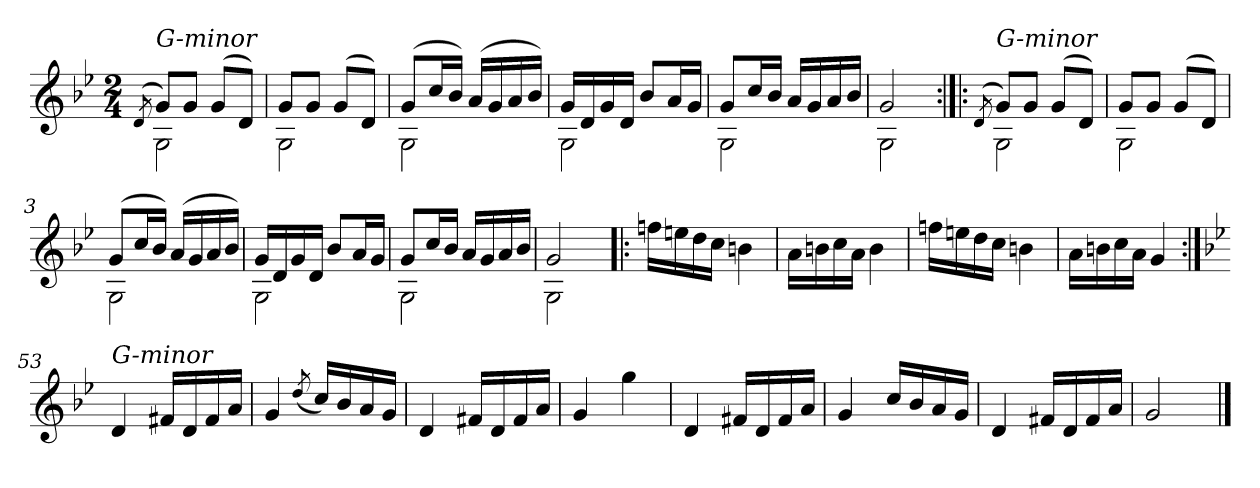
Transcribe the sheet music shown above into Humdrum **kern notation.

**kern
*part1
*staff1
*clefG2
*k[b-e-]
*g:
*M2/4
=1
(8qd/
*^
!LO:TX:a:i:t=G-minor	!
8gL)	2G
8gJ	.
(8gL	.
8dJ)	.
=2	=2
8gL	2G
8gJ	.
(8gL	.
8dJ)	.
=3	=3
(8gL	2G
16ccL	.
16b-JJ)	.
(16aLL	.
16g	.
16a	.
16b-JJ)	.
=4	=4
16gLL	2G
16d	.
16g	.
16dJJ	.
8b-L	.
16aL	.
16gJJ	.
=5	=5
8gL	2G
16ccL	.
16b-JJ	.
16aLL	.
16g	.
16a	.
16b-JJ	.
=6	=6
2g	2G
=7:|!|:	=7:|!|:
(8qd/	.
!LO:TX:a:i:t=G-minor	!
8gL)	2G
8gJ	.
(8gL	.
8dJ)	.
=2	=2
8gL	2G
8gJ	.
(8gL	.
8dJ)	.
=3	=3
(8gL	2G
16ccL	.
16b-JJ)	.
(16aLL	.
16g	.
16a	.
16b-JJ)	.
=4	=4
16gLL	2G
16d	.
16g	.
16dJJ	.
8b-L	.
16aL	.
16gJJ	.
=5	=5
8gL	2G
16ccL	.
16b-JJ	.
16aLL	.
16g	.
16a	.
16b-JJ	.
=6	=6
2g	2G
*v	*v
=49!|:
16ffnLL
16een
16dd
16ccJJ
4bn
=50
16aLL
16bn
16cc
16aJJ
4b
=51
16ffnLL
16een
16dd
16ccJJ
4bn
=52
16aLL
16bn
16cc
16aJJ
4g
=53:|!
*k[b-e-]
!LO:TX:a:i:t=G-minor
4d
16f#XLL
16d
16f#
16aJJ
=54
4g
(8qdd/
16ccLL)
16b-
16a
16gJJ
=55
4d
16f#XLL
16d
16f#
16aJJ
=56
4g
4gg
=57
4d
16f#XLL
16d
16f#
16aJJ
=58
4g
16ccLL
16b-
16a
16gJJ
=59
4d
16f#XLL
16d
16f#
16aJJ
=60
2g
==
*-
